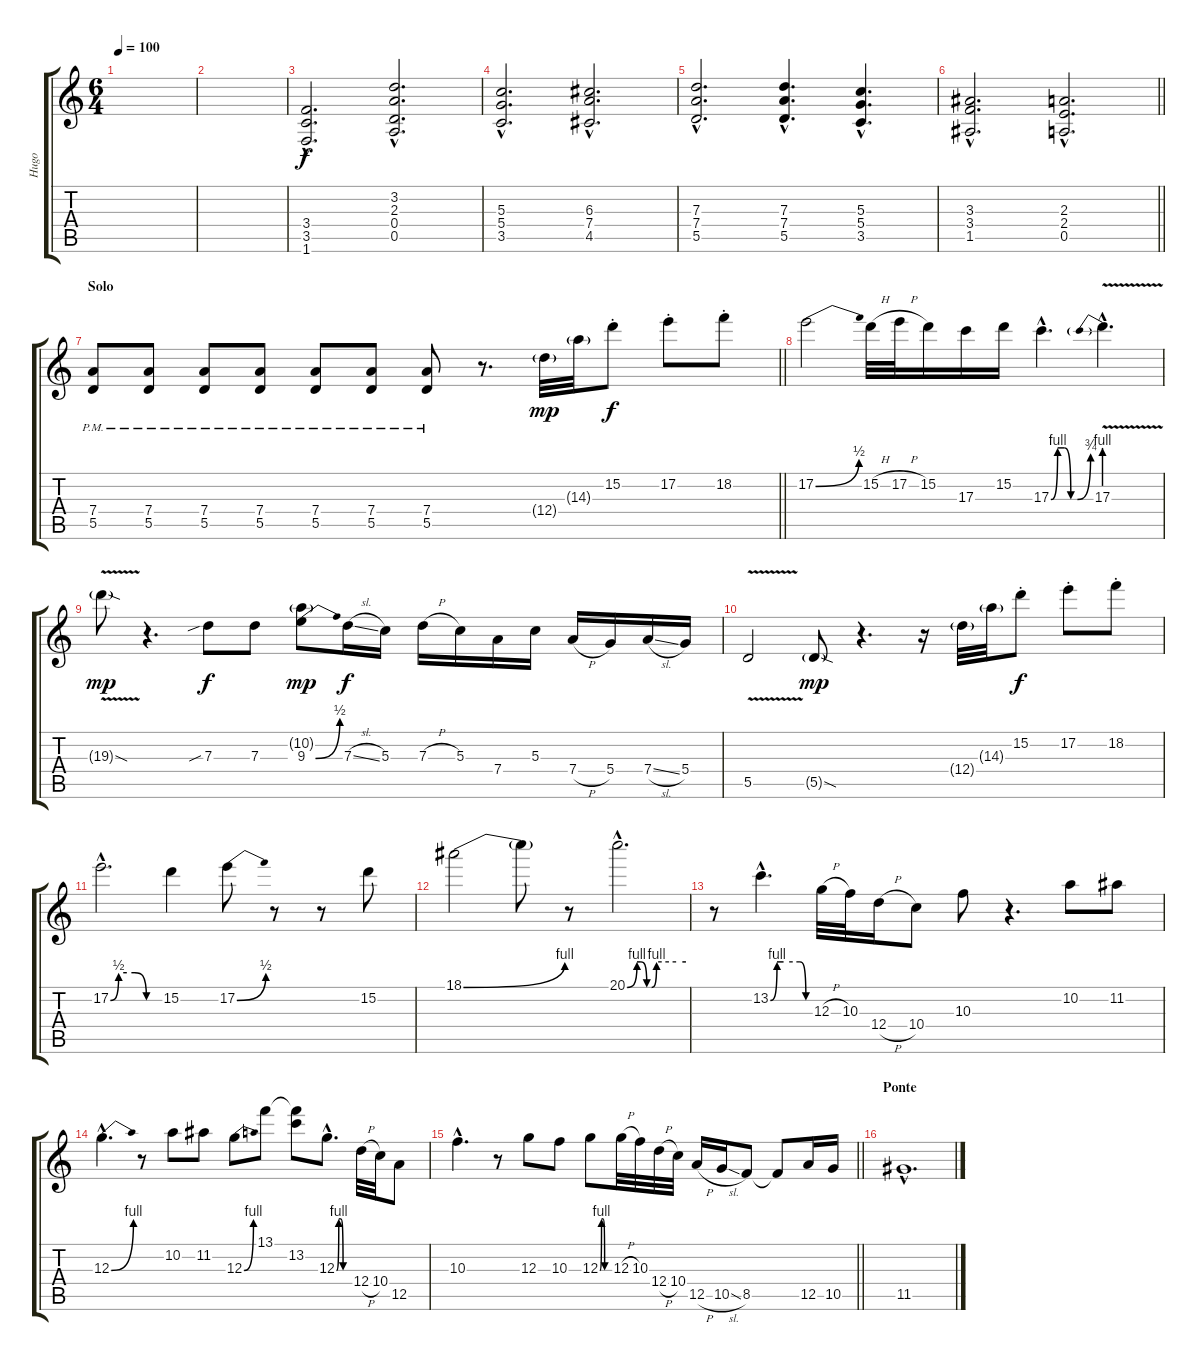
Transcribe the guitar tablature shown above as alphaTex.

\track ("Hugo" "Hugo") {instrument distortionguitar}
\staff {score tabs}
\tuning (E4 B3 G3 D3 A2 E2) {hide}
\ts (6 4)
\tempo 100
\clef g2
\ks c
|
|
(3.4{hac} 3.5{hac} 1.6{hac}).2{d} (3.2{hac} 2.3{hac} 0.4{hac} 0.5{hac}).2{d} |
(5.3{hac} 5.4{hac} 3.5{hac}).2{d} (6.3{hac} 7.4{hac} 4.5{hac}).2{d} |
(7.3{hac} 7.4{hac} 5.5{hac}).2{d} (7.3{hac} 7.4{hac} 5.5{hac}).4{d} (5.3{hac} 5.4{hac} 3.5{hac}).4{d} |
\barLineRight lightlight
(3.3{hac} 3.4{hac} 1.5{hac}).2{d} (2.3{hac} 2.4{hac} 0.5{hac}).2{d} |
\section ("" "Solo")
\barLineRight lightlight
(7.4{pm} 5.5{pm}).8 (7.4{pm} 5.5{pm}).8 (7.4{pm} 5.5{pm}).8 (7.4{pm} 5.5{pm}).8 (7.4{pm} 5.5{pm}).8 (7.4{pm} 5.5{pm}).8 (7.4{pm} 5.5{pm}).8 r.8{d} 12.4{g}.32{dy mp} 14.3{g}.32 15.2{st}.8{dy f} 17.2{st}.8 18.2{st}.8 |
17.2{be (bend 0 0 60 2)}.2 15.2{h}.32 17.2{h}.32 15.2.16 17.3.16 15.2.16 17.3{be (custom 0 0 10 4 20 4 30 0 40 0 60 3) hac}.4{d} 17.3{be (prebend 0 4 60 4) v hac}.4{d} |
19.3{v sod g}.8{dy mp} r.4{d} 7.3{sib}.8{dy f} 7.3.8 (10.2{g} 9.3{be (bend 0 0 60 2)}).8{dy mp} 7.3{sl}.16{dy f} 5.3.16 7.3{h}.16 5.3.16 7.4.16 5.3.16 7.4{h}.16 5.4.16 7.4{sl}.16 5.4.16 |
5.5{v}.2 5.5{sod g}.8{dy mp} r.4{d} r.16 12.4{g}.32 14.3{g}.32 15.2{st}.8{dy f} 17.2{st}.8 18.2{st}.8 |
17.2{be (custom 0 0 10 2 20 2 30 2 44 0 60 0) hac}.2{d} 15.2.4 17.2{be (bend 0 0 60 2)}.8 r.8 r.8 15.2.8 |
18.1{be (bend 0 0 60 4)}.2 18.1{t}.8 r.8 20.1{be (custom 0 0 10 4 14 4 20 0 25 0 30 4 50 4 60 4) hac}.2{d} |
r.8 13.2{be (custom 0 0 10 4 20 4 45 4 54 0 60 0) hac}.4{d} 12.3{h}.32 10.3.32 12.4{h}.16 10.4.8 10.3.8 r.4{d} 10.2.8 11.2.8 |
12.3{be (bend 0 0 60 4) hac}.4{d} r.8 10.2.8 11.2.8 12.3{be (bend 0 0 60 4)}.8 13.1.8 (13.1{t} 13.2).8 12.3{be (custom 0 0 10 4 20 4 30 0 60 0) hac}.8{d} 12.4{h}.32 10.4.32 12.5.8 |
\barLineRight lightlight
10.3{hac}.4{d} r.8 12.3.8 10.3.8 12.3{be (custom 0 0 10 4 20 4 30 0 60 0)}.8 12.3{h}.32 10.3.32 12.4{h}.32 10.4.32 12.5{h}.16 10.5{sl}.16 8.5.8 8.5{t}.8 12.5.16 10.5.16 |
\section ("" "Ponte")
11.5{hac}.1{d volume 0}
